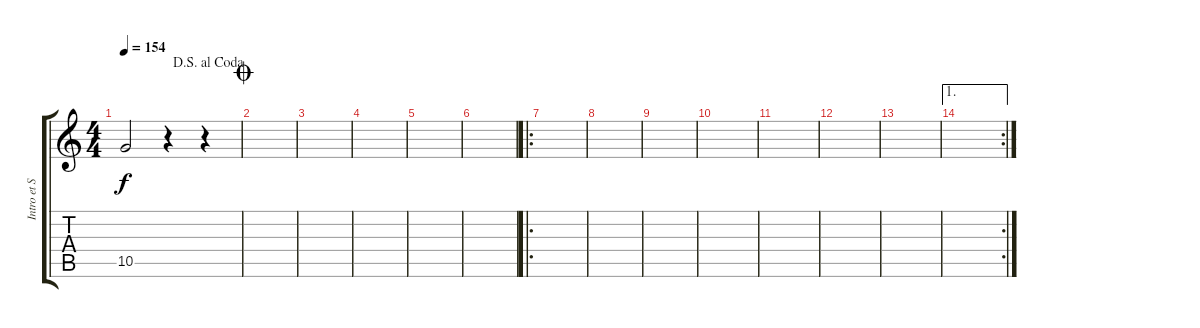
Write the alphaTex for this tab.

\track ("Intro et Solo" "Intro et S") {instrument acousticguitarsteel}
\staff {score tabs}
\tuning (E4 B3 G3 D3 A2 E2) {hide}
\ts (4 4)
\jump dalsegnoalcoda
\tempo 154
\clef g2
\ks c
10.5.2{dy f} r.4 r.4 |
\jump coda
|
|
|
|
|
\ro
|
|
|
|
|
|
|
\ae 1
\rc 2
